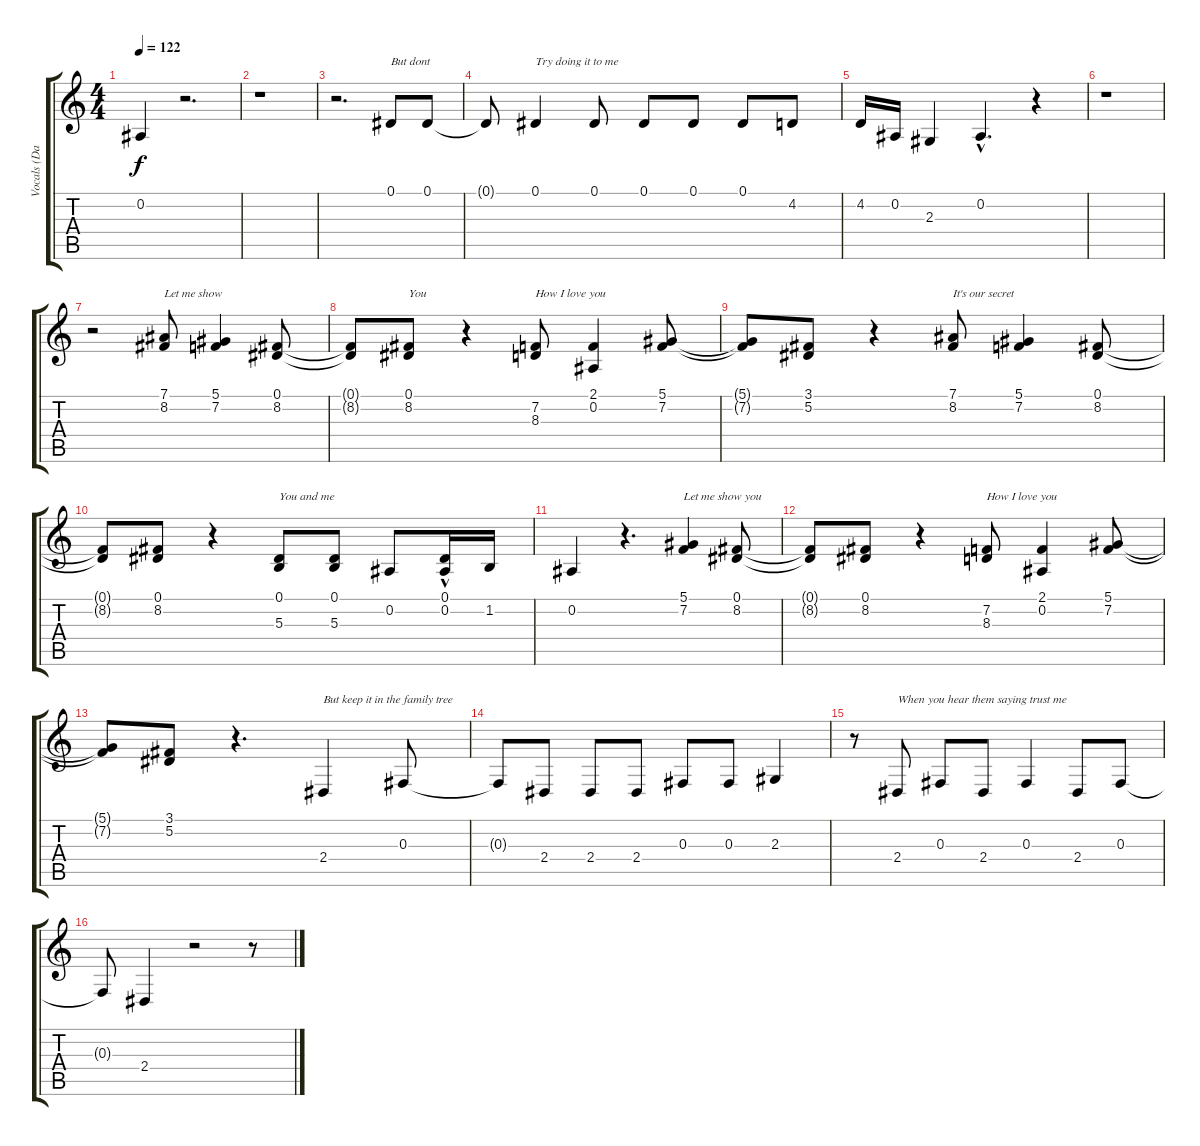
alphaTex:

\track ("Vocals (Dave Mustaine)" "Vocals (Da") {instrument lead6voice}
\staff {score tabs}
\tuning (Eb4 Bb3 Gb3 Db3 Ab2 Eb2) {hide}
\ts (4 4)
\tempo 122
\clef g2
\ks c
0.2{t}.4{dy f} r.2{d} |
r.1 |
r.2{d} 0.1.8{txt "But dont"} 0.1.8 |
0.1{t}.8 0.1.4{txt "Try doing it to me"} 0.1.8 0.1.8 0.1.8 0.1.8 4.2.8 |
4.2.16 0.2.16 2.3.4 0.2{hac}.4{d} r.4 |
r.1 |
r.2 (7.1 8.2).8{txt "Let me show"} (5.1 7.2).4 (0.1 8.2).8 |
(0.1{t} 8.2{t}).8 (0.1 8.2).8{txt "You"} r.4 (7.2 8.3).8{txt "How I love you"} (2.1 0.2).4 (5.1 7.2).8 |
(5.1{t} 7.2{t}).8 (3.1 5.2).8 r.4 (7.1 8.2).8{txt "It's our secret "} (5.1 7.2).4 (0.1 8.2).8 |
(0.1{t} 8.2{t}).8 (0.1 8.2).8 r.4 (0.1 5.3).8{txt "You and me"} (0.1 5.3).8 0.2.8 (0.1{hac} 0.2).16 1.2.16 |
0.2.4 r.4{d} (5.1 7.2).4{txt "Let me show you"} (0.1 8.2).8 |
(0.1{t} 8.2{t}).8 (0.1 8.2).8 r.4 (7.2 8.3).8{txt "How I love you"} (2.1 0.2).4 (5.1 7.2).8 |
(5.1{t} 7.2{t}).8 (3.1 5.2).8 r.4{d} 2.4.4{txt "But keep it in the family tree"} 0.3.8 |
0.3{t}.8 2.4.8 2.4.8 2.4.8 0.3.8 0.3.8 2.3.4 |
r.8 2.4.8{txt "When you hear them saying trust me"} 0.3.8 2.4.8 0.3.4 2.4.8 0.3.8 |
0.3{t}.8 2.4.4 r.2 r.8
